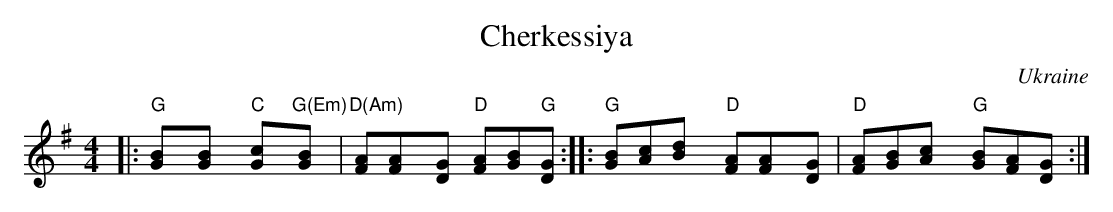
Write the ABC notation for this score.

X:1
T: Cherkessiya
O: Ukraine
M: 4/4
L: 1/8
K: G
|: "G"[B2G][B2G] "C"[c2G]"G(Em)"[B2G] | "D(Am)"[AF][A2F][GD] "D"[AF][BG]"G"[G2D] :|\
|: "G"[BG][cA][d2B] "D"[AF][A2F][GD] | "D"[AF][BG][c2A] "G"[BG][AF][G2D] :| \
